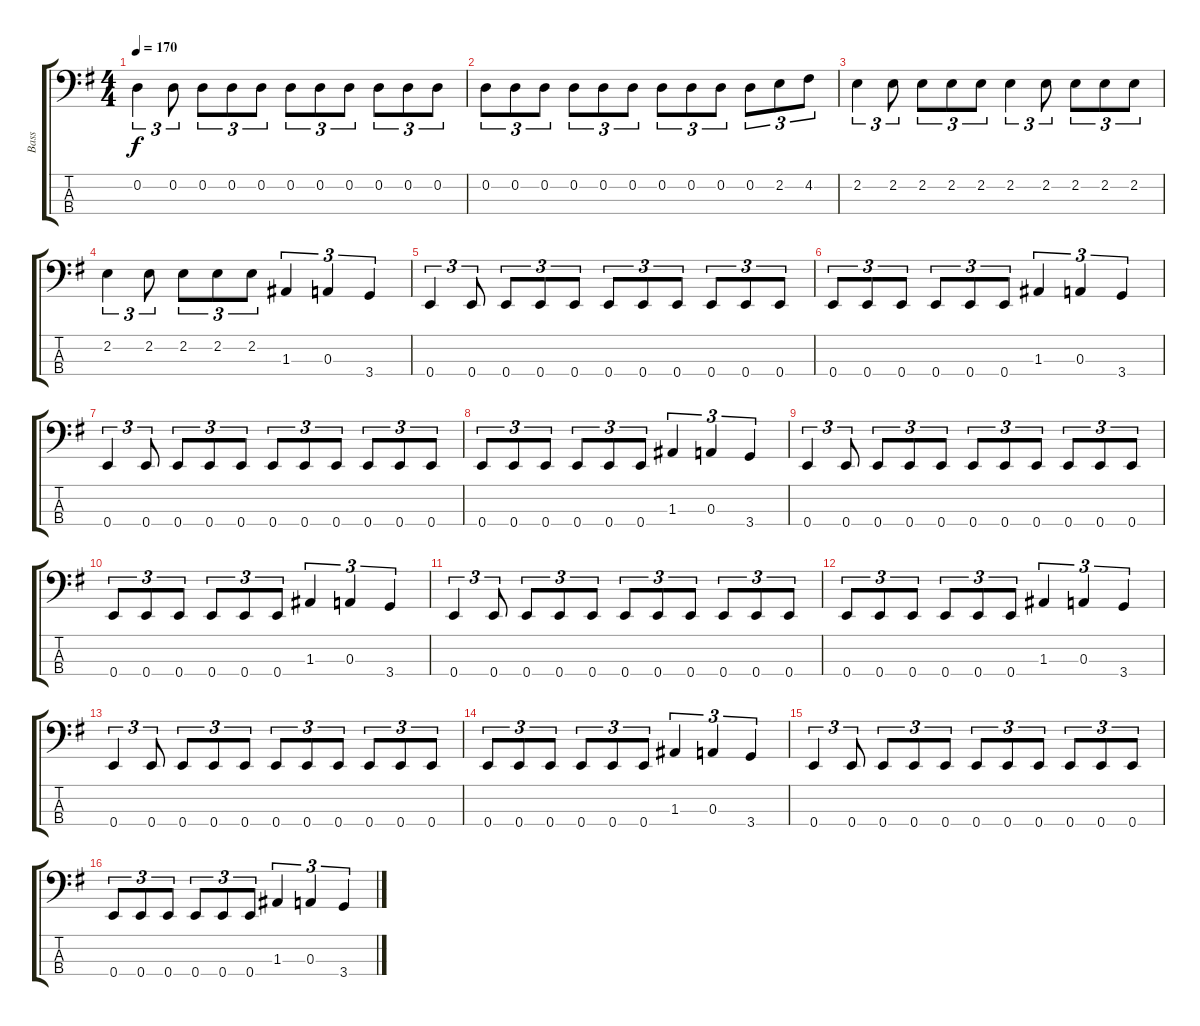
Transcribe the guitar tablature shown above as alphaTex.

\track ("Bass" "Bass") {instrument electricbassfinger}
\staff {score tabs}
\tuning (G2 D2 A1 E1) {hide}
\ts (4 4)
\tempo 170
\clef f4
\ks eminor
0.2.4{tu (3 2) dy f} 0.2.8{tu (3 2)} 0.2.8{tu (3 2)} 0.2.8{tu (3 2)} 0.2.8{tu (3 2)} 0.2.8{tu (3 2)} 0.2.8{tu (3 2)} 0.2.8{tu (3 2)} 0.2.8{tu (3 2)} 0.2.8{tu (3 2)} 0.2.8{tu (3 2)} |
0.2.8{tu (3 2)} 0.2.8{tu (3 2)} 0.2.8{tu (3 2)} 0.2.8{tu (3 2)} 0.2.8{tu (3 2)} 0.2.8{tu (3 2)} 0.2.8{tu (3 2)} 0.2.8{tu (3 2)} 0.2.8{tu (3 2)} 0.2.8{tu (3 2)} 2.2.8{tu (3 2)} 4.2.8{tu (3 2)} |
2.2.4{tu (3 2)} 2.2.8{tu (3 2)} 2.2.8{tu (3 2)} 2.2.8{tu (3 2)} 2.2.8{tu (3 2)} 2.2.4{tu (3 2)} 2.2.8{tu (3 2)} 2.2.8{tu (3 2)} 2.2.8{tu (3 2)} 2.2.8{tu (3 2)} |
2.2.4{tu (3 2)} 2.2.8{tu (3 2)} 2.2.8{tu (3 2)} 2.2.8{tu (3 2)} 2.2.8{tu (3 2)} 1.3.4{tu (3 2)} 0.3.4{tu (3 2)} 3.4.4{tu (3 2)} |
0.4.4{tu (3 2)} 0.4.8{tu (3 2)} 0.4.8{tu (3 2)} 0.4.8{tu (3 2)} 0.4.8{tu (3 2)} 0.4.8{tu (3 2)} 0.4.8{tu (3 2)} 0.4.8{tu (3 2)} 0.4.8{tu (3 2)} 0.4.8{tu (3 2)} 0.4.8{tu (3 2)} |
0.4.8{tu (3 2)} 0.4.8{tu (3 2)} 0.4.8{tu (3 2)} 0.4.8{tu (3 2)} 0.4.8{tu (3 2)} 0.4.8{tu (3 2)} 1.3.4{tu (3 2)} 0.3.4{tu (3 2)} 3.4.4{tu (3 2)} |
0.4.4{tu (3 2)} 0.4.8{tu (3 2)} 0.4.8{tu (3 2)} 0.4.8{tu (3 2)} 0.4.8{tu (3 2)} 0.4.8{tu (3 2)} 0.4.8{tu (3 2)} 0.4.8{tu (3 2)} 0.4.8{tu (3 2)} 0.4.8{tu (3 2)} 0.4.8{tu (3 2)} |
0.4.8{tu (3 2)} 0.4.8{tu (3 2)} 0.4.8{tu (3 2)} 0.4.8{tu (3 2)} 0.4.8{tu (3 2)} 0.4.8{tu (3 2)} 1.3.4{tu (3 2)} 0.3.4{tu (3 2)} 3.4.4{tu (3 2)} |
0.4.4{tu (3 2)} 0.4.8{tu (3 2)} 0.4.8{tu (3 2)} 0.4.8{tu (3 2)} 0.4.8{tu (3 2)} 0.4.8{tu (3 2)} 0.4.8{tu (3 2)} 0.4.8{tu (3 2)} 0.4.8{tu (3 2)} 0.4.8{tu (3 2)} 0.4.8{tu (3 2)} |
0.4.8{tu (3 2)} 0.4.8{tu (3 2)} 0.4.8{tu (3 2)} 0.4.8{tu (3 2)} 0.4.8{tu (3 2)} 0.4.8{tu (3 2)} 1.3.4{tu (3 2)} 0.3.4{tu (3 2)} 3.4.4{tu (3 2)} |
0.4.4{tu (3 2)} 0.4.8{tu (3 2)} 0.4.8{tu (3 2)} 0.4.8{tu (3 2)} 0.4.8{tu (3 2)} 0.4.8{tu (3 2)} 0.4.8{tu (3 2)} 0.4.8{tu (3 2)} 0.4.8{tu (3 2)} 0.4.8{tu (3 2)} 0.4.8{tu (3 2)} |
0.4.8{tu (3 2)} 0.4.8{tu (3 2)} 0.4.8{tu (3 2)} 0.4.8{tu (3 2)} 0.4.8{tu (3 2)} 0.4.8{tu (3 2)} 1.3.4{tu (3 2)} 0.3.4{tu (3 2)} 3.4.4{tu (3 2)} |
0.4.4{tu (3 2)} 0.4.8{tu (3 2)} 0.4.8{tu (3 2)} 0.4.8{tu (3 2)} 0.4.8{tu (3 2)} 0.4.8{tu (3 2)} 0.4.8{tu (3 2)} 0.4.8{tu (3 2)} 0.4.8{tu (3 2)} 0.4.8{tu (3 2)} 0.4.8{tu (3 2)} |
0.4.8{tu (3 2)} 0.4.8{tu (3 2)} 0.4.8{tu (3 2)} 0.4.8{tu (3 2)} 0.4.8{tu (3 2)} 0.4.8{tu (3 2)} 1.3.4{tu (3 2)} 0.3.4{tu (3 2)} 3.4.4{tu (3 2)} |
0.4.4{tu (3 2)} 0.4.8{tu (3 2)} 0.4.8{tu (3 2)} 0.4.8{tu (3 2)} 0.4.8{tu (3 2)} 0.4.8{tu (3 2)} 0.4.8{tu (3 2)} 0.4.8{tu (3 2)} 0.4.8{tu (3 2)} 0.4.8{tu (3 2)} 0.4.8{tu (3 2)} |
0.4.8{tu (3 2)} 0.4.8{tu (3 2)} 0.4.8{tu (3 2)} 0.4.8{tu (3 2)} 0.4.8{tu (3 2)} 0.4.8{tu (3 2)} 1.3.4{tu (3 2)} 0.3.4{tu (3 2)} 3.4.4{tu (3 2)}
